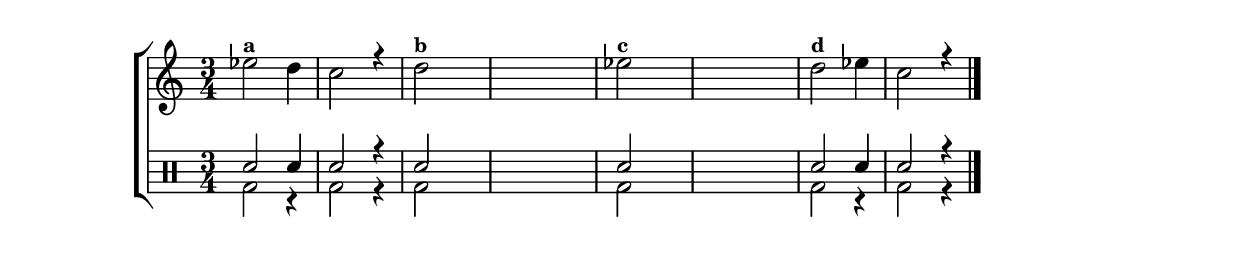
%-*- coding: utf-8 -*-

\version "2.16.0"

%\header {title = "criando o meio da melodia"}

\new ChoirStaff <<

<<

\relative c {
\transpose c bes' {
\clef treble
\override Staff.TimeSignature #'style = #'()
\override Score.BarNumber #'transparent = ##t
\override Score.RehearsalMark #'font-size = #-2

\time 3/4

\override Score.BarNumber #'transparent = ##t
%\override Score.RehearsalMark #'font-family = #'roman
\override Score.RehearsalMark #'font-size = #-2
\stemDown
 
f2^\markup {\small \bold {"a"}} e4 d2 r4
	
e2^\markup {\small \bold {"b"}}   

\hideNotes
	e4 e e e

\unHideNotes
	f2^\markup {\small \bold {"c"}}


\hideNotes
	
	e4 e e e

\unHideNotes

	e2^\markup {\small \bold {"d"}} f4 d2 r4 

\bar "|."

} 
  
}

>>

\\


\drums {

\override Staff.TimeSignature #'style = #'()
\time 3/4 

\context DrumVoice = "1" { }
\context DrumVoice = "2" {  }

<<
{

sn2  sn4 
sn2 r4 
sn2 

\hideNotes

sn4 sn sn sn 

\unHideNotes

sn2 

\hideNotes

sn4 sn sn sn 

\unHideNotes

sn2

sn4 sn2 r4
  
}
\\{


bd2 r4 bd2 r4 bd2

\hideNotes

bd4 bd bd bd  

\unHideNotes

bd2

\hideNotes

bd4 bd bd bd

\unHideNotes

bd2 r4 bd2 r4
  


  }
>>


}

>>

